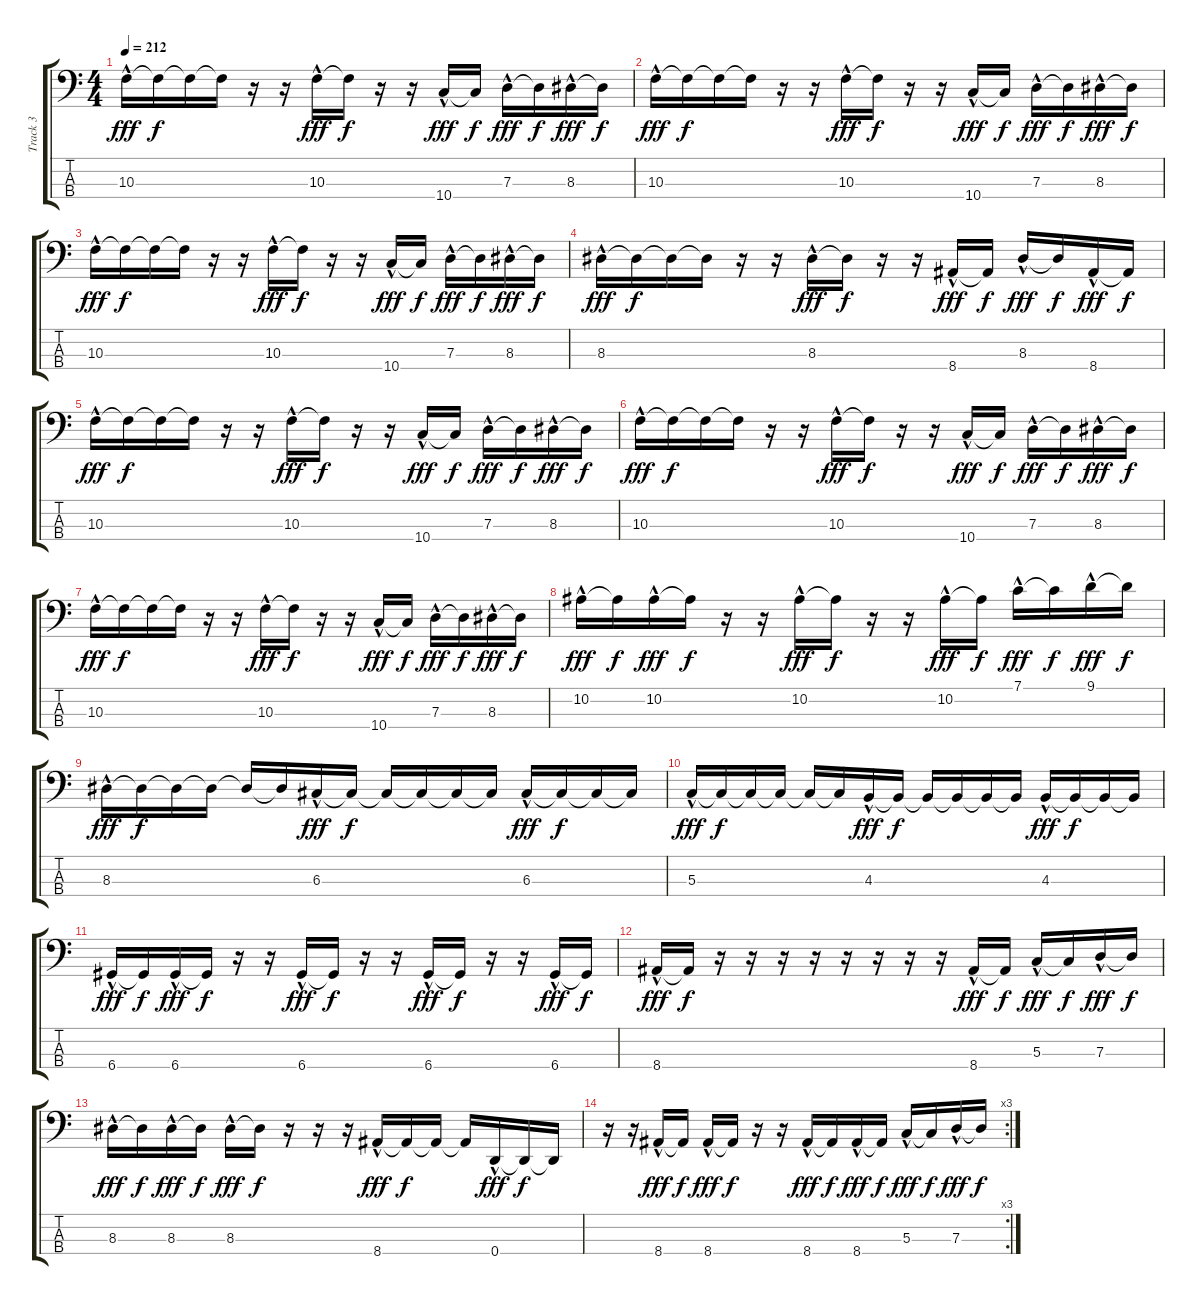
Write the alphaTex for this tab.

\track ("Track 3" "Track 3") {instrument electricbassfinger}
\staff {score tabs}
\tuning (F2 C2 G1 D1) {hide}
\ts (4 4)
\tempo 212
\clef f4
\ks c
10.3{hac}.16{dy fff} 10.3{t}.16{dy f} 10.3{t}.16 10.3{t}.16 r.16 r.16 10.3{hac}.16{dy fff} 10.3{t}.16{dy f} r.16 r.16 10.4{hac}.16{dy fff} 10.4{t}.16{dy f} 7.3{hac}.16{dy fff} 7.3{t}.16{dy f} 8.3{hac}.16{dy fff} 8.3{t}.16{dy f} |
10.3{hac}.16{dy fff} 10.3{t}.16{dy f} 10.3{t}.16 10.3{t}.16 r.16 r.16 10.3{hac}.16{dy fff} 10.3{t}.16{dy f} r.16 r.16 10.4{hac}.16{dy fff} 10.4{t}.16{dy f} 7.3{hac}.16{dy fff} 7.3{t}.16{dy f} 8.3{hac}.16{dy fff} 8.3{t}.16{dy f} |
10.3{hac}.16{dy fff} 10.3{t}.16{dy f} 10.3{t}.16 10.3{t}.16 r.16 r.16 10.3{hac}.16{dy fff} 10.3{t}.16{dy f} r.16 r.16 10.4{hac}.16{dy fff} 10.4{t}.16{dy f} 7.3{hac}.16{dy fff} 7.3{t}.16{dy f} 8.3{hac}.16{dy fff} 8.3{t}.16{dy f} |
8.3{hac}.16{dy fff} 8.3{t}.16{dy f} 8.3{t}.16 8.3{t}.16 r.16 r.16 8.3{hac}.16{dy fff} 8.3{t}.16{dy f} r.16 r.16 8.4{hac}.16{dy fff} 8.4{t}.16{dy f} 8.3{hac}.16{dy fff} 8.3{t}.16{dy f} 8.4{hac}.16{dy fff} 8.4{t}.16{dy f} |
10.3{hac}.16{dy fff} 10.3{t}.16{dy f} 10.3{t}.16 10.3{t}.16 r.16 r.16 10.3{hac}.16{dy fff} 10.3{t}.16{dy f} r.16 r.16 10.4{hac}.16{dy fff} 10.4{t}.16{dy f} 7.3{hac}.16{dy fff} 7.3{t}.16{dy f} 8.3{hac}.16{dy fff} 8.3{t}.16{dy f} |
10.3{hac}.16{dy fff} 10.3{t}.16{dy f} 10.3{t}.16 10.3{t}.16 r.16 r.16 10.3{hac}.16{dy fff} 10.3{t}.16{dy f} r.16 r.16 10.4{hac}.16{dy fff} 10.4{t}.16{dy f} 7.3{hac}.16{dy fff} 7.3{t}.16{dy f} 8.3{hac}.16{dy fff} 8.3{t}.16{dy f} |
10.3{hac}.16{dy fff} 10.3{t}.16{dy f} 10.3{t}.16 10.3{t}.16 r.16 r.16 10.3{hac}.16{dy fff} 10.3{t}.16{dy f} r.16 r.16 10.4{hac}.16{dy fff} 10.4{t}.16{dy f} 7.3{hac}.16{dy fff} 7.3{t}.16{dy f} 8.3{hac}.16{dy fff} 8.3{t}.16{dy f} |
10.2{hac}.16{dy fff} 10.2{t}.16{dy f} 10.2{hac}.16{dy fff} 10.2{t}.16{dy f} r.16 r.16 10.2{hac}.16{dy fff} 10.2{t}.16{dy f} r.16 r.16 10.2{hac}.16{dy fff} 10.2{t}.16{dy f} 7.1{hac}.16{dy fff} 7.1{t}.16{dy f} 9.1{hac}.16{dy fff} 9.1{t}.16{dy f} |
8.3{hac}.16{dy fff} 8.3{t}.16{dy f} 8.3{t}.16 8.3{t}.16 8.3{t}.16 8.3{t}.16 6.3{hac}.16{dy fff} 6.3{t}.16{dy f} 6.3{t}.16 6.3{t}.16 6.3{t}.16 6.3{t}.16 6.3{hac}.16{dy fff} 6.3{t}.16{dy f} 6.3{t}.16 6.3{t}.16 |
5.3{hac}.16{dy fff} 5.3{t}.16{dy f} 5.3{t}.16 5.3{t}.16 5.3{t}.16 5.3{t}.16 4.3{hac}.16{dy fff} 4.3{t}.16{dy f} 4.3{t}.16 4.3{t}.16 4.3{t}.16 4.3{t}.16 4.3{hac}.16{dy fff} 4.3{t}.16{dy f} 4.3{t}.16 4.3{t}.16 |
6.4{hac}.16{dy fff} 6.4{t}.16{dy f} 6.4{hac}.16{dy fff} 6.4{t}.16{dy f} r.16 r.16 6.4{hac}.16{dy fff} 6.4{t}.16{dy f} r.16 r.16 6.4{hac}.16{dy fff} 6.4{t}.16{dy f} r.16 r.16 6.4{hac}.16{dy fff} 6.4{t}.16{dy f} |
8.4{hac}.16{dy fff} 8.4{t}.16{dy f} r.16 r.16 r.16 r.16 r.16 r.16 r.16 r.16 8.4{hac}.16{dy fff} 8.4{t}.16{dy f} 5.3{hac}.16{dy fff} 5.3{t}.16{dy f} 7.3{hac}.16{dy fff} 7.3{t}.16{dy f} |
8.3{hac}.16{dy fff} 8.3{t}.16{dy f} 8.3{hac}.16{dy fff} 8.3{t}.16{dy f} 8.3{hac}.16{dy fff} 8.3{t}.16{dy f} r.16 r.16 r.16 8.4{hac}.16{dy fff} 8.4{t}.16{dy f} 8.4{t}.16 8.4{t}.16 0.4{hac}.16{dy fff} 0.4{t}.16{dy f} 0.4{t}.16 |
\rc 3
r.16 r.16 8.4{hac}.16{dy fff} 8.4{t}.16{dy f} 8.4{hac}.16{dy fff} 8.4{t}.16{dy f} r.16 r.16 8.4{hac}.16{dy fff} 8.4{t}.16{dy f} 8.4{hac}.16{dy fff} 8.4{t}.16{dy f} 5.3{hac}.16{dy fff} 5.3{t}.16{dy f} 7.3{hac}.16{dy fff} 7.3{t}.16{dy f}
